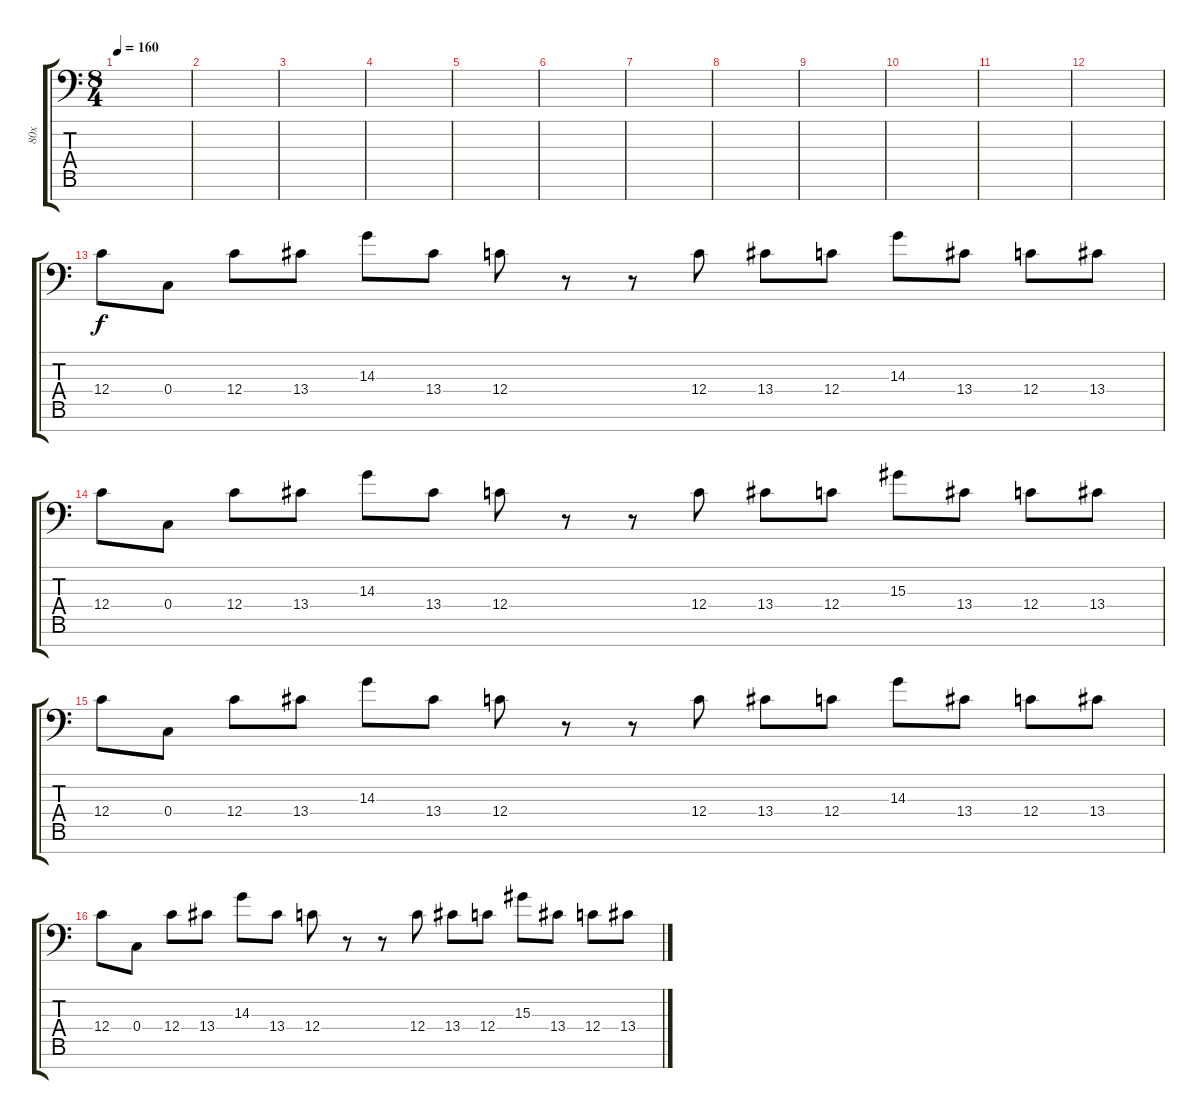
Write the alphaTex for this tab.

\track ("80x" "80x") {instrument fx4atmosphere}
\staff {score tabs}
\tuning (D4 A3 F3 C3 G2 D2 G1) {hide}
\ts (8 4)
\tempo 160
\clef f4
\ks c
|
|
|
|
|
|
|
|
|
|
|
|
12.4.8 0.4.8 12.4.8 13.4.8 14.3.8 13.4.8 12.4.8 r.8 r.8 12.4.8 13.4.8 12.4.8 14.3.8 13.4.8 12.4.8 13.4.8 |
12.4.8 0.4.8 12.4.8 13.4.8 14.3.8 13.4.8 12.4.8 r.8 r.8 12.4.8 13.4.8 12.4.8 15.3.8 13.4.8 12.4.8 13.4.8 |
12.4.8 0.4.8 12.4.8 13.4.8 14.3.8 13.4.8 12.4.8 r.8 r.8 12.4.8 13.4.8 12.4.8 14.3.8 13.4.8 12.4.8 13.4.8 |
12.4.8 0.4.8 12.4.8 13.4.8 14.3.8 13.4.8 12.4.8 r.8 r.8 12.4.8 13.4.8 12.4.8 15.3.8 13.4.8 12.4.8 13.4.8
